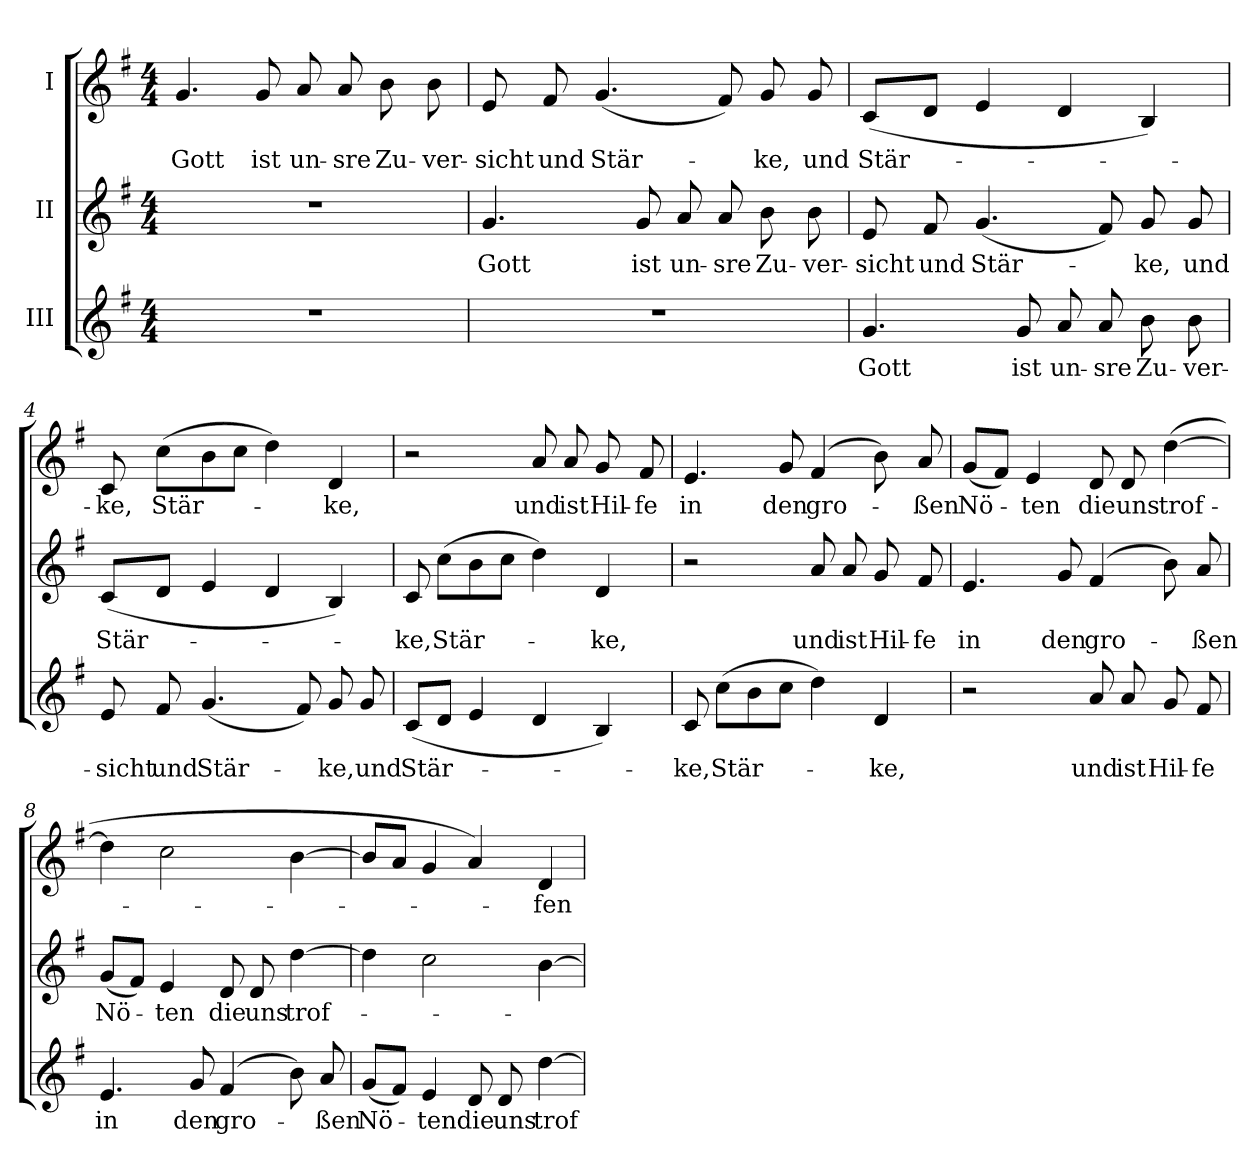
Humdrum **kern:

**kern	**text	**kern	**text	**kern	**text
*part3	*part3	*part2	*part2	*part1	*part1
*staff3	*staff3	*staff2	*staff2	*staff1	*staff1
*I"III	*	*I"II	*	*I"I	*
*	*	*clefG2	*	*clefG2	*
*k[f#]	*	*k[f#]	*	*k[f#]	*
*G:	*	*G:	*	*G:	*
*M4/4	*	*M4/4	*	*M4/4	*
=1	=1	=1	=1	=1	=1
1r	.	1r	.	4.g/	Gott
.	.	.	.	8g/	ist
.	.	.	.	8a/	un-
.	.	.	.	8a/	-sre
.	.	.	.	8b\	Zu-
.	.	.	.	8b\	-ver-
=2	=2	=2	=2	=2	=2
1r	.	4.g/	Gott	8e/	-sicht
.	.	.	.	8f#/	und
.	.	.	.	(4.g/	Stär-
.	.	8g/	ist	.	.
.	.	8a/	un-	.	.
.	.	8a/	-sre	8f#/)	.
.	.	8b\	Zu-	8g/	-ke,
.	.	8b\	-ver-	8g/	und
=3	=3	=3	=3	=3	=3
4.g/	Gott	8e/	-sicht	(8c/L	Stär-
.	.	8f#/	und	8d/J	.
.	.	(4.g/	Stär-	4e/	.
8g/	ist	.	.	.	.
8a/	un-	.	.	4d/	.
8a/	-sre	8f#/)	.	.	.
8b\	Zu-	8g/	-ke,	4B/)	.
8b\	-ver-	8g/	und	.	.
!!LO:LB:g=z
=4	=4	=4	=4	=4	=4
8e/	-sicht	(8c/L	Stär-	8c/	-ke,
8f#/	und	8d/J	.	(8cc\L	Stär-
(4.g/	Stär-	4e/	.	8b\	.
.	.	.	.	8cc\J	.
.	.	4d/	.	4dd\)	.
8f#/)	.	.	.	.	.
8g/	-ke,	4B/)	.	4d/	-ke,
8g/	und	.	.	.	.
=5	=5	=5	=5	=5	=5
(8c/L	Stär-	8c/	-ke,	2r	.
8d/J	.	(8cc\L	Stär-	.	.
4e/	.	8b\	.	.	.
.	.	8cc\J	.	.	.
4d/	.	4dd\)	.	8a/	und
.	.	.	.	8a/	ist
4B/)	.	4d/	-ke,	8g/	Hil-
.	.	.	.	8f#/	-fe
=6	=6	=6	=6	=6	=6
8c/	-ke,	2r	.	4.e/	in
(8cc\L	Stär-	.	.	.	.
8b\	.	.	.	.	.
8cc\J	.	.	.	8g/	den
4dd\)	.	8a/	und	(4f#/	gro-
.	.	8a/	ist	.	.
4d/	-ke,	8g/	Hil-	8b\)	.
.	.	8f#/	-fe	8a/	-ßen
!!LO:LB:g=z
=7	=7	=7	=7	=7	=7
2r	.	4.e/	in	(8g/L	Nö-
.	.	.	.	8f#/J)	.
.	.	.	.	4e/	-ten
.	.	8g/	den	.	.
8a/	und	(4f#/	gro-	8d/	die
8a/	ist	.	.	8d/	uns
8g/	Hil-	8b\)	.	([4dd\	trof-
8f#/	-fe	8a/	-ßen	.	.
=8	=8	=8	=8	=8	=8
4.e/	in	(8g/L	Nö-	4dd\]	.
.	.	8f#/J)	.	.	.
.	.	4e/	-ten	2cc\	.
8g/	den	.	.	.	.
(4f#/	gro-	8d/	die	.	.
.	.	8d/	uns	.	.
8b\)	.	[4dd\	trof-	[4b\	.
8a/	-ßen	.	.	.	.
=9	=9	=9	=9	=9	=9
(8g/L	Nö-	4dd\]	.	8b/L]	.
8f#/J)	.	.	.	8a/J	.
4e/	-ten	2cc\	.	4g/	.
8d/	die	.	.	4a/)	.
8d/	uns	.	.	.	.
[4dd\	trof-	[4b\	.	4d/	-fen
=	=	=	=	=	=
*-	*-	*-	*-	*-	*-
